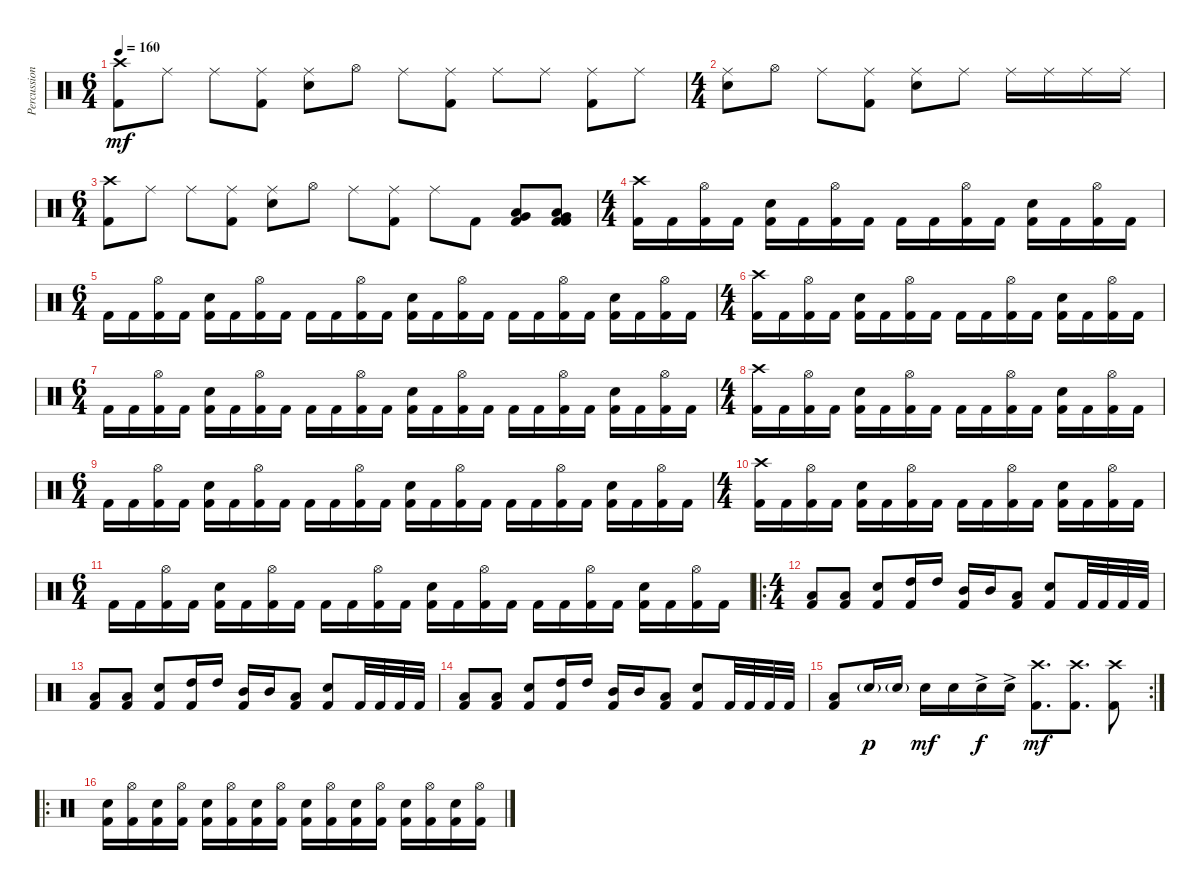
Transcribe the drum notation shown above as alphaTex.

\track ("Percussioni" "Percussion") {instrument percussion}
\staff {score}
\articulation defaults
\ts (6 4)
\tempo 160
\clef neutral
\ks c
("Crash high (hit)" "Kick (hit) 2").8{dy mf} "Ride (middle)".8 "Ride (middle)".8 ("Ride (middle)" "Kick (hit) 2").8 ("Ride (middle)" "Electric Snare (hit)").8 "Hi-Hat (open)".8 "Ride (middle)".8 ("Ride (middle)" "Kick (hit) 2").8 "Ride (middle)".8 "Ride (middle)".8 ("Ride (middle)" "Kick (hit) 2").8 "Ride (middle)".8 |
\ts (4 4)
("Ride (middle)" "Electric Snare (hit)").8 "Hi-Hat (open)".8 "Ride (middle)".8 ("Ride (middle)" "Kick (hit) 2").8 ("Ride (middle)" "Electric Snare (hit)").8 "Ride (middle)".8 "Ride (middle)".16 "Ride (middle)".16 "Ride (middle)".16 "Ride (middle)".16 |
\ts (6 4)
("Crash high (hit)" "Kick (hit) 2").8 "Ride (middle)".8 "Ride (middle)".8 ("Ride (middle)" "Kick (hit) 2").8 ("Ride (middle)" "Electric Snare (hit)").8 "Hi-Hat (open)".8 "Ride (middle)".8 ("Ride (middle)" "Kick (hit) 2").8 "Ride (middle)".8 "Kick (hit) 2".8 ("Low Tom (hit)" "Very Low Tom (hit)" "Kick (hit) 2").8 ("Low Tom (hit)" "Very Low Tom (hit)" "Kick (hit) 2" "Kick (hit) 2").8 |
\ts (4 4)
("Crash high (hit)" "Kick (hit) 2").16 "Kick (hit) 2".16 ("Hi-Hat (open)" "Kick (hit) 2").16 "Kick (hit) 2".16 ("Electric Snare (hit)" "Kick (hit) 2").16 "Kick (hit) 2".16 ("Hi-Hat (open)" "Kick (hit) 2").16 "Kick (hit) 2".16 "Kick (hit) 2".16 "Kick (hit) 2".16 ("Hi-Hat (open)" "Kick (hit) 2").16 "Kick (hit) 2".16 ("Electric Snare (hit)" "Kick (hit) 2").16 "Kick (hit) 2".16 ("Hi-Hat (open)" "Kick (hit) 2").16 "Kick (hit) 2".16 |
\ts (6 4)
"Kick (hit) 2".16 "Kick (hit) 2".16 ("Hi-Hat (open)" "Kick (hit) 2").16 "Kick (hit) 2".16 ("Electric Snare (hit)" "Kick (hit) 2").16 "Kick (hit) 2".16 ("Hi-Hat (open)" "Kick (hit) 2").16 "Kick (hit) 2".16 "Kick (hit) 2".16 "Kick (hit) 2".16 ("Hi-Hat (open)" "Kick (hit) 2").16 "Kick (hit) 2".16 ("Electric Snare (hit)" "Kick (hit) 2").16 "Kick (hit) 2".16 ("Hi-Hat (open)" "Kick (hit) 2").16 "Kick (hit) 2".16 "Kick (hit) 2".16 "Kick (hit) 2".16 ("Hi-Hat (open)" "Kick (hit) 2").16 "Kick (hit) 2".16 ("Electric Snare (hit)" "Kick (hit) 2").16 "Kick (hit) 2".16 ("Hi-Hat (open)" "Kick (hit) 2").16 "Kick (hit) 2".16 |
\ts (4 4)
("Crash high (hit)" "Kick (hit) 2").16 "Kick (hit) 2".16 ("Hi-Hat (open)" "Kick (hit) 2").16 "Kick (hit) 2".16 ("Electric Snare (hit)" "Kick (hit) 2").16 "Kick (hit) 2".16 ("Hi-Hat (open)" "Kick (hit) 2").16 "Kick (hit) 2".16 "Kick (hit) 2".16 "Kick (hit) 2".16 ("Hi-Hat (open)" "Kick (hit) 2").16 "Kick (hit) 2".16 ("Electric Snare (hit)" "Kick (hit) 2").16 "Kick (hit) 2".16 ("Hi-Hat (open)" "Kick (hit) 2").16 "Kick (hit) 2".16 |
\ts (6 4)
"Kick (hit) 2".16 "Kick (hit) 2".16 ("Hi-Hat (open)" "Kick (hit) 2").16 "Kick (hit) 2".16 ("Electric Snare (hit)" "Kick (hit) 2").16 "Kick (hit) 2".16 ("Hi-Hat (open)" "Kick (hit) 2").16 "Kick (hit) 2".16 "Kick (hit) 2".16 "Kick (hit) 2".16 ("Hi-Hat (open)" "Kick (hit) 2").16 "Kick (hit) 2".16 ("Electric Snare (hit)" "Kick (hit) 2").16 "Kick (hit) 2".16 ("Hi-Hat (open)" "Kick (hit) 2").16 "Kick (hit) 2".16 "Kick (hit) 2".16 "Kick (hit) 2".16 ("Hi-Hat (open)" "Kick (hit) 2").16 "Kick (hit) 2".16 ("Electric Snare (hit)" "Kick (hit) 2").16 "Kick (hit) 2".16 ("Hi-Hat (open)" "Kick (hit) 2").16 "Kick (hit) 2".16 |
\ts (4 4)
("Crash high (hit)" "Kick (hit) 2").16 "Kick (hit) 2".16 ("Hi-Hat (open)" "Kick (hit) 2").16 "Kick (hit) 2".16 ("Electric Snare (hit)" "Kick (hit) 2").16 "Kick (hit) 2".16 ("Hi-Hat (open)" "Kick (hit) 2").16 "Kick (hit) 2".16 "Kick (hit) 2".16 "Kick (hit) 2".16 ("Hi-Hat (open)" "Kick (hit) 2").16 "Kick (hit) 2".16 ("Electric Snare (hit)" "Kick (hit) 2").16 "Kick (hit) 2".16 ("Hi-Hat (open)" "Kick (hit) 2").16 "Kick (hit) 2".16 |
\ts (6 4)
"Kick (hit) 2".16 "Kick (hit) 2".16 ("Hi-Hat (open)" "Kick (hit) 2").16 "Kick (hit) 2".16 ("Electric Snare (hit)" "Kick (hit) 2").16 "Kick (hit) 2".16 ("Hi-Hat (open)" "Kick (hit) 2").16 "Kick (hit) 2".16 "Kick (hit) 2".16 "Kick (hit) 2".16 ("Hi-Hat (open)" "Kick (hit) 2").16 "Kick (hit) 2".16 ("Electric Snare (hit)" "Kick (hit) 2").16 "Kick (hit) 2".16 ("Hi-Hat (open)" "Kick (hit) 2").16 "Kick (hit) 2".16 "Kick (hit) 2".16 "Kick (hit) 2".16 ("Hi-Hat (open)" "Kick (hit) 2").16 "Kick (hit) 2".16 ("Electric Snare (hit)" "Kick (hit) 2").16 "Kick (hit) 2".16 ("Hi-Hat (open)" "Kick (hit) 2").16 "Kick (hit) 2".16 |
\ts (4 4)
("Crash high (hit)" "Kick (hit) 2").16 "Kick (hit) 2".16 ("Hi-Hat (open)" "Kick (hit) 2").16 "Kick (hit) 2".16 ("Electric Snare (hit)" "Kick (hit) 2").16 "Kick (hit) 2".16 ("Hi-Hat (open)" "Kick (hit) 2").16 "Kick (hit) 2".16 "Kick (hit) 2".16 "Kick (hit) 2".16 ("Hi-Hat (open)" "Kick (hit) 2").16 "Kick (hit) 2".16 ("Electric Snare (hit)" "Kick (hit) 2").16 "Kick (hit) 2".16 ("Hi-Hat (open)" "Kick (hit) 2").16 "Kick (hit) 2".16 |
\ts (6 4)
"Kick (hit) 2".16 "Kick (hit) 2".16 ("Hi-Hat (open)" "Kick (hit) 2").16 "Kick (hit) 2".16 ("Electric Snare (hit)" "Kick (hit) 2").16 "Kick (hit) 2".16 ("Hi-Hat (open)" "Kick (hit) 2").16 "Kick (hit) 2".16 "Kick (hit) 2".16 "Kick (hit) 2".16 ("Hi-Hat (open)" "Kick (hit) 2").16 "Kick (hit) 2".16 ("Electric Snare (hit)" "Kick (hit) 2").16 "Kick (hit) 2".16 ("Hi-Hat (open)" "Kick (hit) 2").16 "Kick (hit) 2".16 "Kick (hit) 2".16 "Kick (hit) 2".16 ("Hi-Hat (open)" "Kick (hit) 2").16 "Kick (hit) 2".16 ("Electric Snare (hit)" "Kick (hit) 2").16 "Kick (hit) 2".16 ("Hi-Hat (open)" "Kick (hit) 2").16 "Kick (hit) 2".16 |
\ro
\ts (4 4)
("Low Tom (hit)" "Kick (hit) 2").8 ("Low Tom (hit)" "Kick (hit) 2").8 ("Electric Snare (hit)" "Kick (hit) 2").8 ("High Tom (hit)" "Kick (hit) 2").16 "High Tom (hit)".16 ("Mid Tom (hit)" "Kick (hit) 2").16 "Mid Tom (hit)".16 ("Low Tom (hit)" "Kick (hit) 2").8 ("Electric Snare (hit)" "Kick (hit) 2").8 "Kick (hit) 2".32 "Kick (hit) 2".32 "Kick (hit) 2".32 "Kick (hit) 2".32 |
("Low Tom (hit)" "Kick (hit) 2").8 ("Low Tom (hit)" "Kick (hit) 2").8 ("Electric Snare (hit)" "Kick (hit) 2").8 ("High Tom (hit)" "Kick (hit) 2").16 "High Tom (hit)".16 ("Mid Tom (hit)" "Kick (hit) 2").16 "Mid Tom (hit)".16 ("Low Tom (hit)" "Kick (hit) 2").8 ("Electric Snare (hit)" "Kick (hit) 2").8 "Kick (hit) 2".32 "Kick (hit) 2".32 "Kick (hit) 2".32 "Kick (hit) 2".32 |
("Low Tom (hit)" "Kick (hit) 2").8 ("Low Tom (hit)" "Kick (hit) 2").8 ("Electric Snare (hit)" "Kick (hit) 2").8 ("High Tom (hit)" "Kick (hit) 2").16 "High Tom (hit)".16 ("Mid Tom (hit)" "Kick (hit) 2").16 "Mid Tom (hit)".16 ("Low Tom (hit)" "Kick (hit) 2").8 ("Electric Snare (hit)" "Kick (hit) 2").8 "Kick (hit) 2".32 "Kick (hit) 2".32 "Kick (hit) 2".32 "Kick (hit) 2".32 |
\rc 2
("Low Tom (hit)" "Kick (hit) 2").8 "Electric Snare (hit)"{g}.16{dy p} "Electric Snare (hit)"{g}.16 "Electric Snare (hit)".16{dy mf} "Electric Snare (hit)".16 "Electric Snare (hit)"{ac}.16{dy f} "Electric Snare (hit)"{ac}.16 ("Crash high (hit)" "Kick (hit) 2").8{d dy mf} ("Crash high (hit)" "Kick (hit) 2").8{d} ("Crash high (hit)" "Kick (hit) 2").8 |
\ro
("Electric Snare (hit)" "Kick (hit) 2").16 ("Hi-Hat (open)" "Kick (hit) 2").16 ("Electric Snare (hit)" "Kick (hit) 2").16 ("Hi-Hat (open)" "Kick (hit) 2").16 ("Electric Snare (hit)" "Kick (hit) 2").16 ("Hi-Hat (open)" "Kick (hit) 2").16 ("Electric Snare (hit)" "Kick (hit) 2").16 ("Hi-Hat (open)" "Kick (hit) 2").16 ("Electric Snare (hit)" "Kick (hit) 2").16 ("Hi-Hat (open)" "Kick (hit) 2").16 ("Electric Snare (hit)" "Kick (hit) 2").16 ("Hi-Hat (open)" "Kick (hit) 2").16 ("Electric Snare (hit)" "Kick (hit) 2").16 ("Hi-Hat (open)" "Kick (hit) 2").16 ("Electric Snare (hit)" "Kick (hit) 2").16 ("Hi-Hat (open)" "Kick (hit) 2").16
